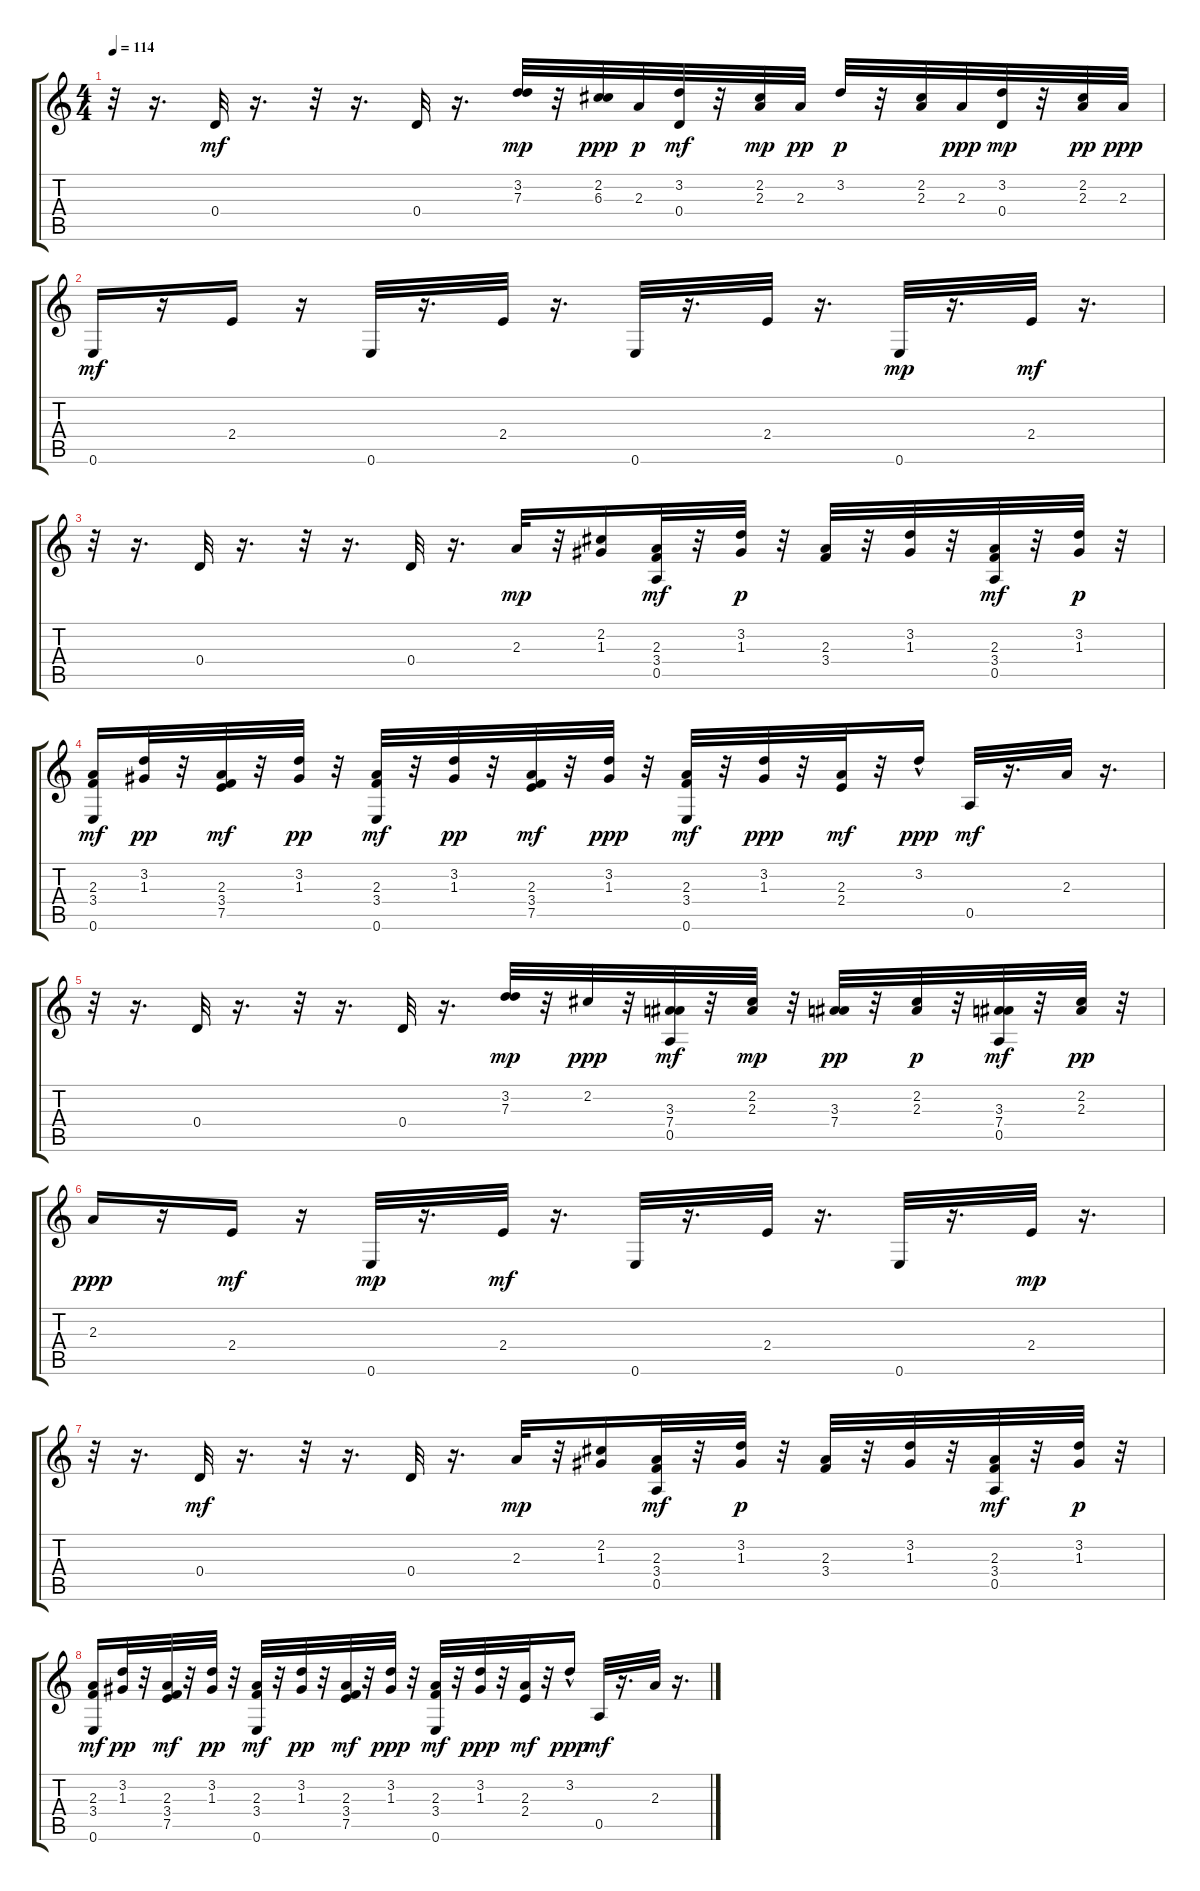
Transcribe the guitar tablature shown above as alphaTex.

\track "" {instrument electricguitarmuted}
\staff {score tabs}
\tuning (E4 B3 G3 D3 A2 E2) {hide}
\ts (4 4)
\tempo 114
\clef g2
\ks c
r.32{dy mf} r.16{d} 0.4.32 r.16{d} r.32 r.16{d} 0.4.32 r.16{d} (3.2 7.3).32{dy mp} r.32 (2.2 6.3).32{dy ppp} 2.3.32{dy p} (3.2 0.4).32{dy mf} r.32 (2.2 2.3).32{dy mp} 2.3.32{dy pp} 3.2.32{dy p} r.32 (2.2 2.3).32 2.3.32{dy ppp} (3.2 0.4).32{dy mp} r.32 (2.2 2.3).32{dy pp} 2.3.32{dy ppp} |
0.6.16{dy mf} r.16 2.4.16 r.16 0.6.32 r.16{d} 2.4.32 r.16{d} 0.6.32 r.16{d} 2.4.32 r.16{d} 0.6.32{dy mp} r.16{d} 2.4.32{dy mf} r.16{d} |
r.32 r.16{d} 0.4.32 r.16{d} r.32 r.16{d} 0.4.32 r.16{d} 2.3.32{dy mp} r.32 (2.2 1.3).16 (2.3 3.4 0.5).32{dy mf} r.32 (3.2 1.3).32{dy p} r.32 (2.3 3.4).32 r.32 (3.2 1.3).32 r.32 (2.3 3.4 0.5).32{dy mf} r.32 (3.2 1.3).32{dy p} r.32 |
(2.3 3.4 0.6).16{dy mf} (3.2 1.3).32{dy pp} r.32 (2.3 3.4 7.5).32{dy mf} r.32 (3.2 1.3).32{dy pp} r.32 (2.3 3.4 0.6).32{dy mf} r.32 (3.2 1.3).32{dy pp} r.32 (2.3 3.4 7.5).32{dy mf} r.32 (3.2 1.3).32{dy ppp} r.32 (2.3 3.4 0.6).32{dy mf} r.32 (3.2 1.3).32{dy ppp} r.32 (2.3 2.4).32{dy mf} r.32 3.2{hac}.16{dy ppp} 0.5.32{dy mf} r.16{d} 2.3.32 r.16{d} |
r.32 r.16{d} 0.4.32 r.16{d} r.32 r.16{d} 0.4.32 r.16{d} (3.2 7.3).32{dy mp} r.32 2.2.32{dy ppp} r.32 (3.3 7.4 0.5).32{dy mf} r.32 (2.2 2.3).32{dy mp} r.32 (3.3 7.4).32{dy pp} r.32 (2.2 2.3).32{dy p} r.32 (3.3 7.4 0.5).32{dy mf} r.32 (2.2 2.3).32{dy pp} r.32 |
2.3.16{dy ppp} r.16 2.4.16{dy mf} r.16 0.6.32{dy mp} r.16{d} 2.4.32{dy mf} r.16{d} 0.6.32 r.16{d} 2.4.32 r.16{d} 0.6.32 r.16{d} 2.4.32{dy mp} r.16{d} |
r.32 r.16{d} 0.4.32{dy mf} r.16{d} r.32 r.16{d} 0.4.32 r.16{d} 2.3.32{dy mp} r.32 (2.2 1.3).16 (2.3 3.4 0.5).32{dy mf} r.32 (3.2 1.3).32{dy p} r.32 (2.3 3.4).32 r.32 (3.2 1.3).32 r.32 (2.3 3.4 0.5).32{dy mf} r.32 (3.2 1.3).32{dy p} r.32 |
(2.3 3.4 0.6).16{dy mf} (3.2 1.3).32{dy pp} r.32 (2.3 3.4 7.5).32{dy mf} r.32 (3.2 1.3).32{dy pp} r.32 (2.3 3.4 0.6).32{dy mf} r.32 (3.2 1.3).32{dy pp} r.32 (2.3 3.4 7.5).32{dy mf} r.32 (3.2 1.3).32{dy ppp} r.32 (2.3 3.4 0.6).32{dy mf} r.32 (3.2 1.3).32{dy ppp} r.32 (2.3 2.4).32{dy mf} r.32 3.2{hac}.16{dy ppp} 0.5.32{dy mf} r.16{d} 2.3.32 r.16{d}
